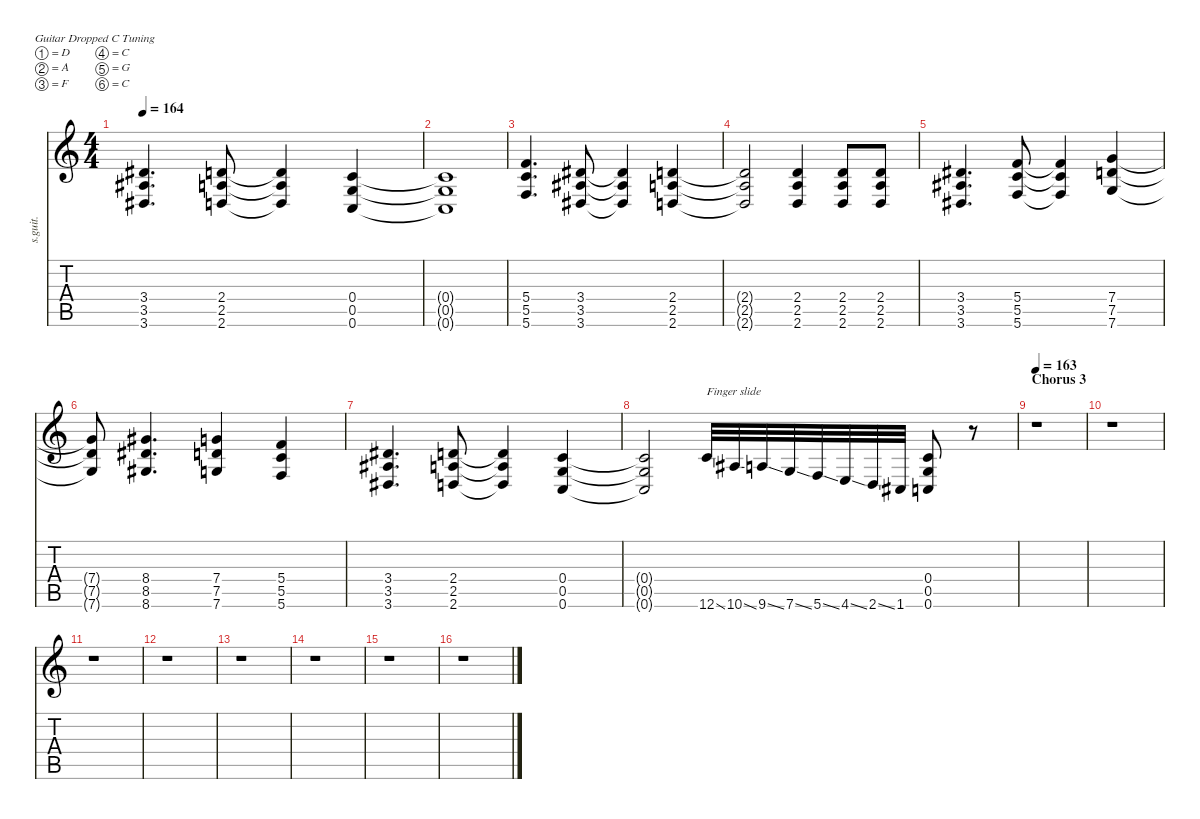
\defaultSystemsLayout 4
\hideDynamics
\bracketExtendMode nobrackets
\track ("" "s.guit.") {instrument distortionguitar}
\staff {score tabs}
\tuning (D4 A3 F3 C3 G2 C2)
\ts (4 4)
\tempo 164
\clef g2
\ks c
(3.4{acc #} 3.5{acc #} 3.6{acc #}).4{d lyrics (0 "") lyrics (1 "") lyrics (2 "") lyrics (3 "") lyrics (4 "") dy f} (2.4 2.5 2.6).8{lyrics (0 "") lyrics (1 "") lyrics (2 "") lyrics (3 "") lyrics (4 "")} (2.4{t} 2.5{t} 2.6{t}).4{lyrics (0 "") lyrics (1 "") lyrics (2 "") lyrics (3 "") lyrics (4 "")} (0.4 0.5 0.6).4{lyrics (0 "") lyrics (1 "") lyrics (2 "") lyrics (3 "") lyrics (4 "")} |
(0.4{t} 0.5{t} 0.6{t}).1{lyrics (0 "") lyrics (1 "") lyrics (2 "") lyrics (3 "") lyrics (4 "")} |
(5.4 5.5 5.6).4{d lyrics (0 "") lyrics (1 "") lyrics (2 "") lyrics (3 "") lyrics (4 "")} (3.4{acc #} 3.5{acc #} 3.6{acc #}).8{lyrics (0 "") lyrics (1 "") lyrics (2 "") lyrics (3 "") lyrics (4 "")} (3.4{t acc #} 3.5{t acc #} 3.6{t acc #}).4{lyrics (0 "") lyrics (1 "") lyrics (2 "") lyrics (3 "") lyrics (4 "")} (2.4 2.5 2.6).4{lyrics (0 "") lyrics (1 "") lyrics (2 "") lyrics (3 "") lyrics (4 "")} |
(2.4{t} 2.5{t} 2.6{t}).2{lyrics (0 "") lyrics (1 "") lyrics (2 "") lyrics (3 "") lyrics (4 "")} (2.4 2.5 2.6).4{lyrics (0 "") lyrics (1 "") lyrics (2 "") lyrics (3 "") lyrics (4 "")} (2.4 2.5 2.6).8{lyrics (0 "") lyrics (1 "") lyrics (2 "") lyrics (3 "") lyrics (4 "")} (2.4 2.5 2.6).8{lyrics (0 "") lyrics (1 "") lyrics (2 "") lyrics (3 "") lyrics (4 "")} |
(3.4{acc #} 3.5{acc #} 3.6{acc #}).4{d lyrics (0 "") lyrics (1 "") lyrics (2 "") lyrics (3 "") lyrics (4 "")} (5.4 5.5 5.6).8{lyrics (0 "") lyrics (1 "") lyrics (2 "") lyrics (3 "") lyrics (4 "")} (5.4{t} 5.5{t} 5.6{t}).4{lyrics (0 "") lyrics (1 "") lyrics (2 "") lyrics (3 "") lyrics (4 "")} (7.4 7.5 7.6).4{lyrics (0 "") lyrics (1 "") lyrics (2 "") lyrics (3 "") lyrics (4 "")} |
(7.4{t} 7.5{t} 7.6{t}).8{lyrics (0 "") lyrics (1 "") lyrics (2 "") lyrics (3 "") lyrics (4 "")} (8.4{acc #} 8.5{acc #} 8.6{acc #}).4{d lyrics (0 "") lyrics (1 "") lyrics (2 "") lyrics (3 "") lyrics (4 "")} (7.4 7.5 7.6).4{lyrics (0 "") lyrics (1 "") lyrics (2 "") lyrics (3 "") lyrics (4 "")} (5.4 5.5 5.6).4{lyrics (0 "") lyrics (1 "") lyrics (2 "") lyrics (3 "") lyrics (4 "")} |
(3.4{acc #} 3.5{acc #} 3.6{acc #}).4{d lyrics (0 "") lyrics (1 "") lyrics (2 "") lyrics (3 "") lyrics (4 "")} (2.4 2.5 2.6).8{lyrics (0 "") lyrics (1 "") lyrics (2 "") lyrics (3 "") lyrics (4 "")} (2.4{t} 2.5{t} 2.6{t}).4{lyrics (0 "") lyrics (1 "") lyrics (2 "") lyrics (3 "") lyrics (4 "")} (0.4 0.5 0.6).4{lyrics (0 "") lyrics (1 "") lyrics (2 "") lyrics (3 "") lyrics (4 "")} |
(0.4{t} 0.5{t} 0.6{t}).2{lyrics (0 "") lyrics (1 "") lyrics (2 "") lyrics (3 "") lyrics (4 "")} 12.6{ss}.32{txt "Finger slide" lyrics (0 "") lyrics (1 "") lyrics (2 "") lyrics (3 "") lyrics (4 "")} 10.6{ss acc #}.32{lyrics (0 "") lyrics (1 "") lyrics (2 "") lyrics (3 "") lyrics (4 "")} 9.6{ss}.32{lyrics (0 "") lyrics (1 "") lyrics (2 "") lyrics (3 "") lyrics (4 "")} 7.6{ss}.32{lyrics (0 "") lyrics (1 "") lyrics (2 "") lyrics (3 "") lyrics (4 "")} 5.6{ss}.32{lyrics (0 "") lyrics (1 "") lyrics (2 "") lyrics (3 "") lyrics (4 "")} 4.6{ss}.32{lyrics (0 "") lyrics (1 "") lyrics (2 "") lyrics (3 "") lyrics (4 "")} 2.6{ss}.32{lyrics (0 "") lyrics (1 "") lyrics (2 "") lyrics (3 "") lyrics (4 "")} 1.6{acc #}.32{lyrics (0 "") lyrics (1 "") lyrics (2 "") lyrics (3 "") lyrics (4 "")} (0.4 0.5 0.6).8{lyrics (0 "") lyrics (1 "") lyrics (2 "") lyrics (3 "") lyrics (4 "")} r.8 |
\section ("" "Chorus 3")
\tempo 163
r.1 |
r.1 |
r.1 |
r.1 |
r.1 |
r.1 |
r.1 |
r.1
